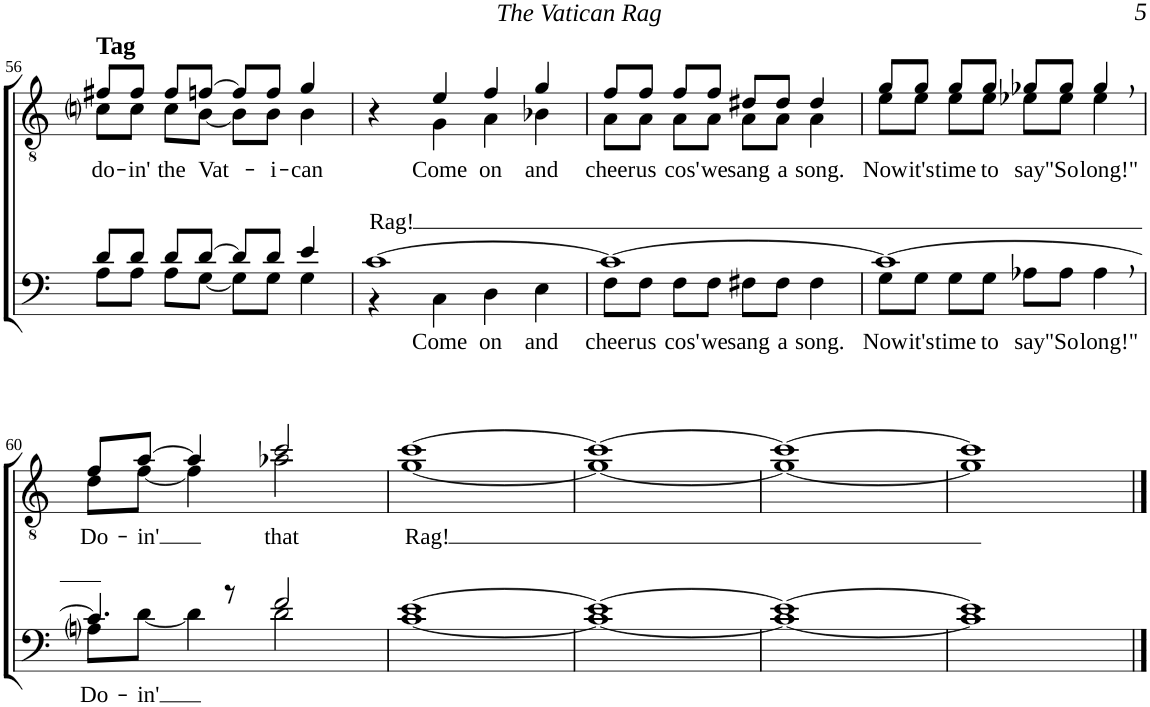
**kern	**text	**kern	**text
*part2	*part2	*part1	*part1
*staff2	*staff2	*staff1	*staff1
*I"Bari Bass	*	*I"Tenor Lead	*
!!LO:PB:g=z
*clefF4	*	*clefGv2	*
*k[]	*	*k[]	*
*M4/4	*	*M4/4	*
=56	=56	=56	=56
*^	*	*^	*
!	!	!	!LO:TX:a:B:t=Tag	!	!
!	!	!	!	!	!LO:LY:b
8d/L	8A\L	.	8f#X/L	8cni\L	do-
!	!	!	!	!	!LO:LY:b
8d/J	8A\J	.	8f#/J	8c\J	-in'
!	!	!	!	!	!LO:LY:b
8d/L	8A\L	.	8f#/L	8c\L	the
!	!	!	!	!	!LO:LY:b
[8d/J	[8G\J	.	[8fn/J	[8B\J	Vat-
8d/L]	8G\L]	.	8f/L]	8B\L]	.
!	!	!	!	!	!LO:LY:b
8d/J	8G\J	.	8f/J	8B\J	-i-
!	!	!	!	!	!LO:LY:b
4e/	4G\	.	4g/	4B\	-can
=57	=57	=57	=57	=57	=57
!	!	!LO:LY:a	!	!	!
[1c	4r	Rag!	4r	4ryy	.
!	!	!LO:LY:b	!	!	!LO:LY:b
.	4C\	Come	4e/	4G\	Come
!	!	!LO:LY:b	!	!	!LO:LY:b
.	4D\	on	4f/	4A\	on
!	!	!LO:LY:b	!	!	!LO:LY:b
.	4E\	and	4g/	4B-X\	and
=58	=58	=58	=58	=58	=58
!	!	!LO:LY:b	!	!	!LO:LY:b
1c_	8F\L	cheer	8f/L	8A\L	cheer
!	!	!LO:LY:b	!	!	!LO:LY:b
.	8F\J	us	8f/J	8A\J	us
!	!	!LO:LY:b	!	!	!LO:LY:b
.	8F\L	cos'	8f/L	8A\L	cos'
!	!	!LO:LY:b	!	!	!LO:LY:b
.	8F\J	we	8f/J	8A\J	we
!	!	!LO:LY:b	!	!	!LO:LY:b
.	8F#X\L	sang	8d#X/L	8A\L	sang
!	!	!LO:LY:b	!	!	!LO:LY:b
.	8F#\J	a	8d#/J	8A\J	a
!	!	!LO:LY:b	!	!	!LO:LY:b
.	4F#\	song.	4d#/	4A\	song.
=59	=59	=59	=59	=59	=59
!	!	!LO:LY:b	!	!	!LO:LY:b
1c_	8G\L	Now	8g/L	8e\L	Now
!	!	!LO:LY:b	!	!	!LO:LY:b
.	8G\J	it's	8g/J	8e\J	it's
!	!	!LO:LY:b	!	!	!LO:LY:b
.	8G\L	time	8g/L	8e\L	time
!	!	!LO:LY:b	!	!	!LO:LY:b
.	8G\J	to	8g/J	8e\J	to
!	!	!LO:LY:b	!	!	!LO:LY:b
.	8A-X\L	say	8g-X/L	8e-X\L	say
!	!	!LO:LY:b	!	!	!LO:LY:b
.	8A-\J	"So	8g-/J	8e-\J	"So
!	!	!LO:LY:b	!	!	!LO:LY:b
.	4A-,\	long!"	4g-,/	4e-\	long!"
!!LO:LB:g=z	!!
=60	=60	=60	=60	=60	=60
!	!	!LO:LY:b	!	!	!LO:LY:b
4.c/]	8Ani\L	Do-	8f/L	8d\L	Do-
!	!	!LO:LY:b	!	!	!LO:LY:b
.	[8d\J	-in'	[8a/J	[8f\J	-in'
.	4d\]	.	4a/]	4f\]	.
8r	.	.	.	.	.
!	!	!	!	!	!LO:LY:b
2f/	2d\	.	2cc/	2a-X\	that
=61	=61	=61	=61	=61	=61
!	!	!	!	!	!LO:LY:b
[1e	[1c	.	[1cc	[1g	Rag!
=62	=62	=62	=62	=62	=62
1e_	1c_	.	1cc_	1g_	.
=63	=63	=63	=63	=63	=63
1e_	1c_	.	1cc_	1g_	.
=64	=64	=64	=64	=64	=64
1e]	1c]	.	1cc]	1g]	.
*v	*v	*	*	*	*
*	*	*v	*v	*
==	==	==	==
*-	*-	*-	*-
